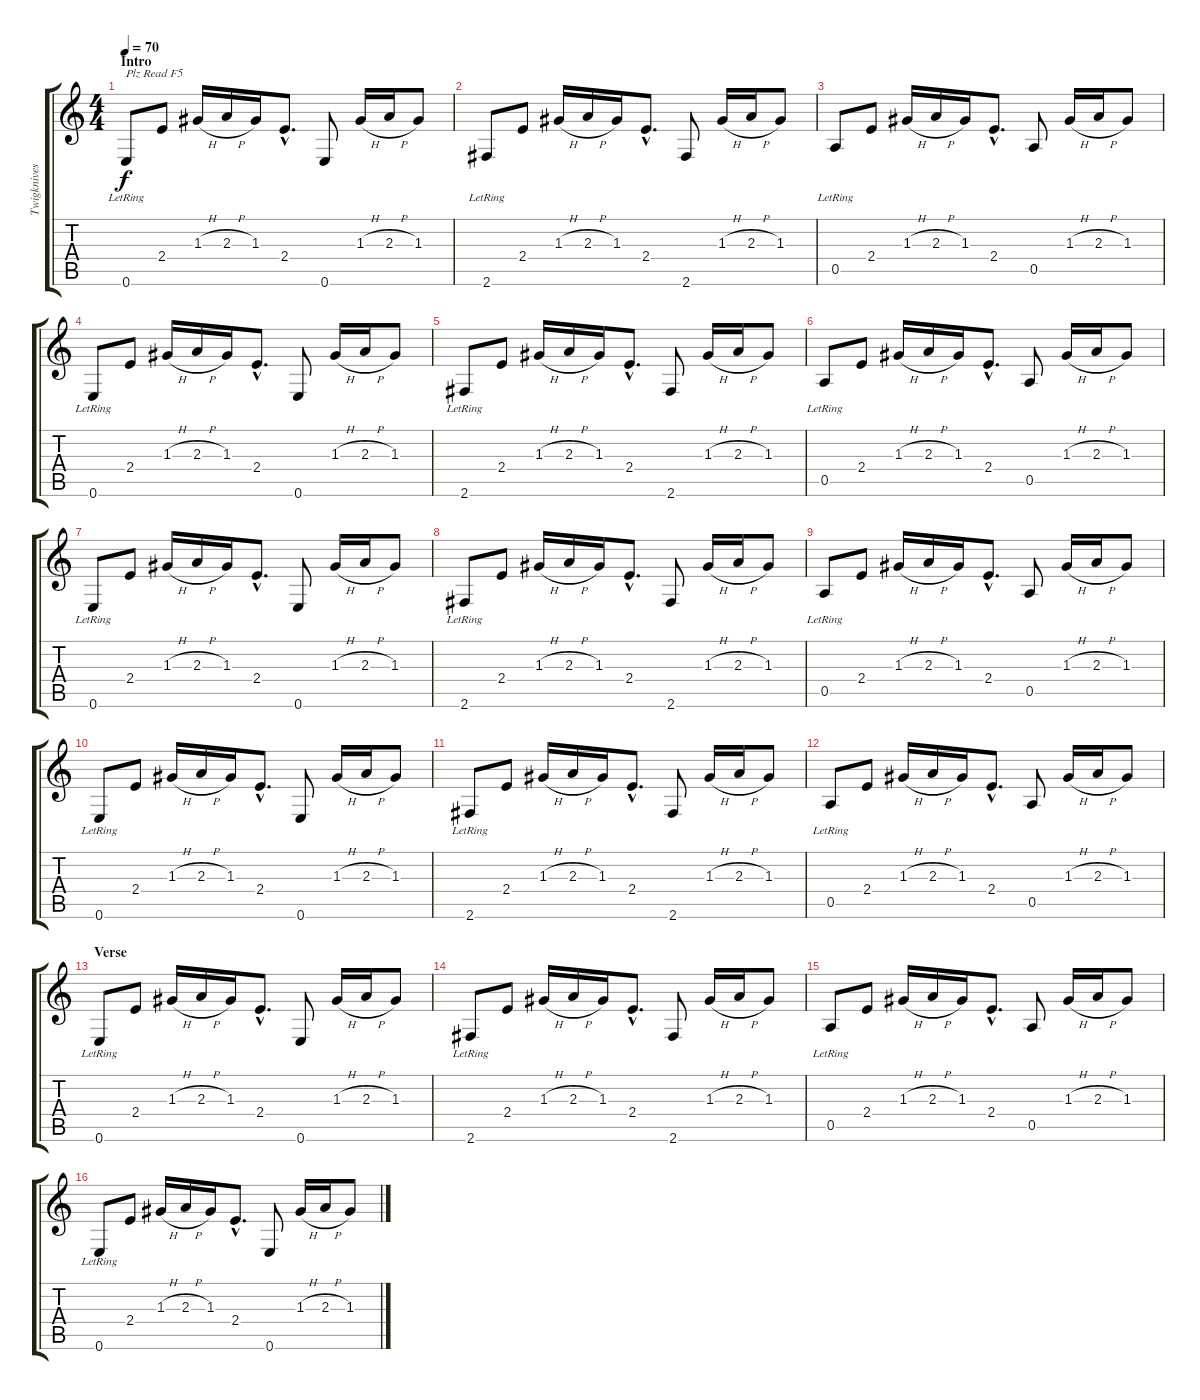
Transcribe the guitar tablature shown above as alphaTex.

\track ("Twigknives" "Twigknives") {instrument electricguitarjazz}
\staff {score tabs}
\tuning (E4 B3 G3 D3 A2 E2) {hide}
\ts (4 4)
\section ("" "Intro")
\tempo 70
\clef g2
\ks c
0.6{lr}.8{txt "Plz Read F5" dy f instrument electricguitarjazz} 2.4.8 1.3{h}.16 2.3{h}.16 1.3.16 2.4{hac}.8{d} 0.6.8 1.3{h}.16 2.3{h}.16 1.3.8 |
2.6{lr}.8 2.4.8 1.3{h}.16 2.3{h}.16 1.3.16 2.4{hac}.8{d} 2.6.8 1.3{h}.16 2.3{h}.16 1.3.8 |
0.5{lr}.8 2.4.8 1.3{h}.16 2.3{h}.16 1.3.16 2.4{hac}.8{d} 0.5.8 1.3{h}.16 2.3{h}.16 1.3.8 |
0.6{lr}.8 2.4.8 1.3{h}.16 2.3{h}.16 1.3.16 2.4{hac}.8{d} 0.6.8 1.3{h}.16 2.3{h}.16 1.3.8 |
2.6{lr}.8 2.4.8 1.3{h}.16 2.3{h}.16 1.3.16 2.4{hac}.8{d} 2.6.8 1.3{h}.16 2.3{h}.16 1.3.8 |
0.5{lr}.8 2.4.8 1.3{h}.16 2.3{h}.16 1.3.16 2.4{hac}.8{d} 0.5.8 1.3{h}.16 2.3{h}.16 1.3.8 |
0.6{lr}.8 2.4.8 1.3{h}.16 2.3{h}.16 1.3.16 2.4{hac}.8{d} 0.6.8 1.3{h}.16 2.3{h}.16 1.3.8 |
2.6{lr}.8 2.4.8 1.3{h}.16 2.3{h}.16 1.3.16 2.4{hac}.8{d} 2.6.8 1.3{h}.16 2.3{h}.16 1.3.8 |
0.5{lr}.8 2.4.8 1.3{h}.16 2.3{h}.16 1.3.16 2.4{hac}.8{d} 0.5.8 1.3{h}.16 2.3{h}.16 1.3.8 |
0.6{lr}.8 2.4.8 1.3{h}.16 2.3{h}.16 1.3.16 2.4{hac}.8{d} 0.6.8 1.3{h}.16 2.3{h}.16 1.3.8 |
2.6{lr}.8 2.4.8 1.3{h}.16 2.3{h}.16 1.3.16 2.4{hac}.8{d} 2.6.8 1.3{h}.16 2.3{h}.16 1.3.8 |
0.5{lr}.8 2.4.8 1.3{h}.16 2.3{h}.16 1.3.16 2.4{hac}.8{d} 0.5.8 1.3{h}.16 2.3{h}.16 1.3.8 |
\section ("" "Verse")
0.6{lr}.8 2.4.8 1.3{h}.16 2.3{h}.16 1.3.16 2.4{hac}.8{d} 0.6.8 1.3{h}.16 2.3{h}.16 1.3.8 |
2.6{lr}.8 2.4.8 1.3{h}.16 2.3{h}.16 1.3.16 2.4{hac}.8{d} 2.6.8 1.3{h}.16 2.3{h}.16 1.3.8 |
0.5{lr}.8 2.4.8 1.3{h}.16 2.3{h}.16 1.3.16 2.4{hac}.8{d} 0.5.8 1.3{h}.16 2.3{h}.16 1.3.8 |
0.6{lr}.8 2.4.8 1.3{h}.16 2.3{h}.16 1.3.16 2.4{hac}.8{d} 0.6.8 1.3{h}.16 2.3{h}.16 1.3.8
